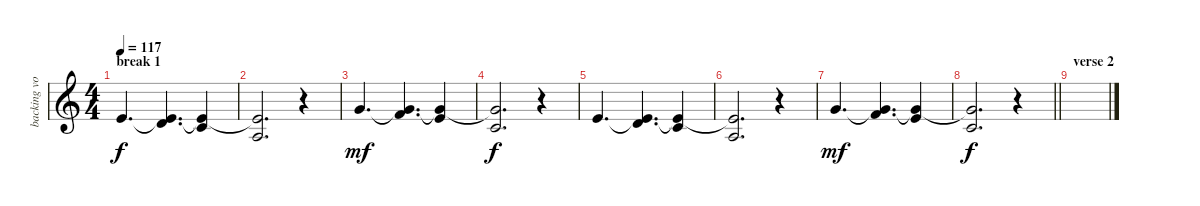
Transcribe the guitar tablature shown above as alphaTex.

\track ("backing vocals" "backing vo") {instrument sopranosax}
\staff {score}
\tuning (E4 B3 G3 D3 A2 E2) {hide}
\ts (4 4)
\section ("" "break 1")
\tempo 117
\clef g2
\ks c
0.1.4{d dy f} (0.1{t} 3.2).4{d} (0.1{t} 1.2).4 |
(0.1{t} 2.3).2{d} r.4 |
3.1.4{d dy mf} (3.1{t} 6.2).4{d} (3.1{t} 5.2).4 |
(3.1{t} 1.2).2{d dy f} r.4 |
0.1.4{d} (0.1{t} 3.2).4{d} (0.1{t} 1.2).4 |
(0.1{t} 2.3).2{d} r.4 |
3.1.4{d dy mf} (3.1{t} 6.2).4{d} (3.1{t} 5.2).4 |
\barLineRight lightlight
(3.1{t} 1.2).2{d dy f} r.4 |
\section ("" "verse 2")
